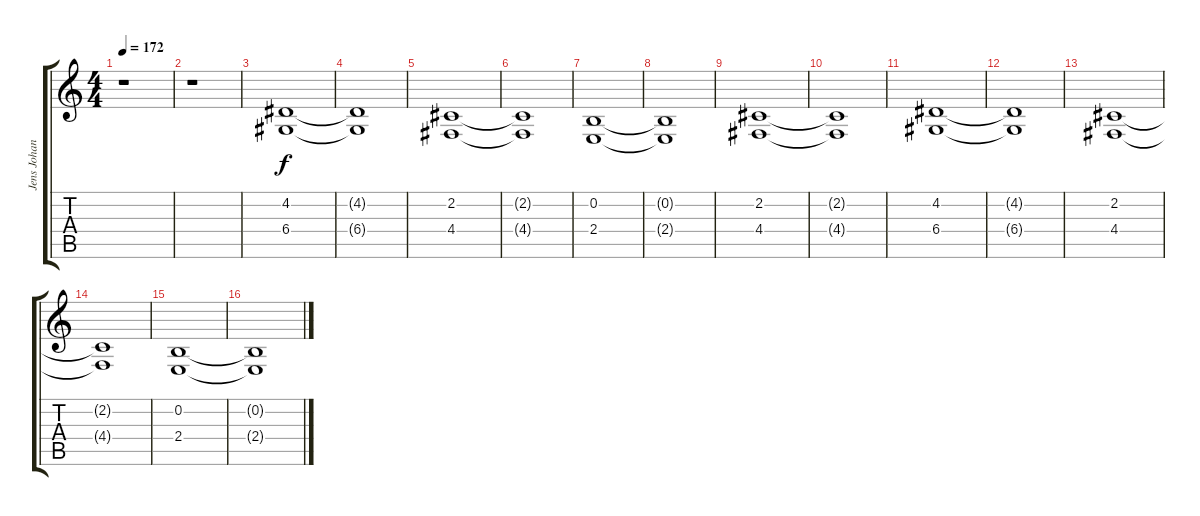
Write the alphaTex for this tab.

\track ("Jens Johansson" "Jens Johan") {instrument choiraahs}
\staff {score tabs}
\tuning (E4 B3 G3 D3 A2 E2) {hide}
\ts (4 4)
\tempo 172
\clef g2
\ks c
r.1{dy f} |
r.1 |
(4.2 6.4).1 |
(4.2{t} 6.4{t}).1 |
(2.2 4.4).1 |
(2.2{t} 4.4{t}).1 |
(0.2 2.4).1 |
(0.2{t} 2.4{t}).1 |
(2.2 4.4).1 |
(2.2{t} 4.4{t}).1 |
(4.2 6.4).1 |
(4.2{t} 6.4{t}).1 |
(2.2 4.4).1 |
(2.2{t} 4.4{t}).1 |
(0.2 2.4).1 |
(0.2{t} 2.4{t}).1
